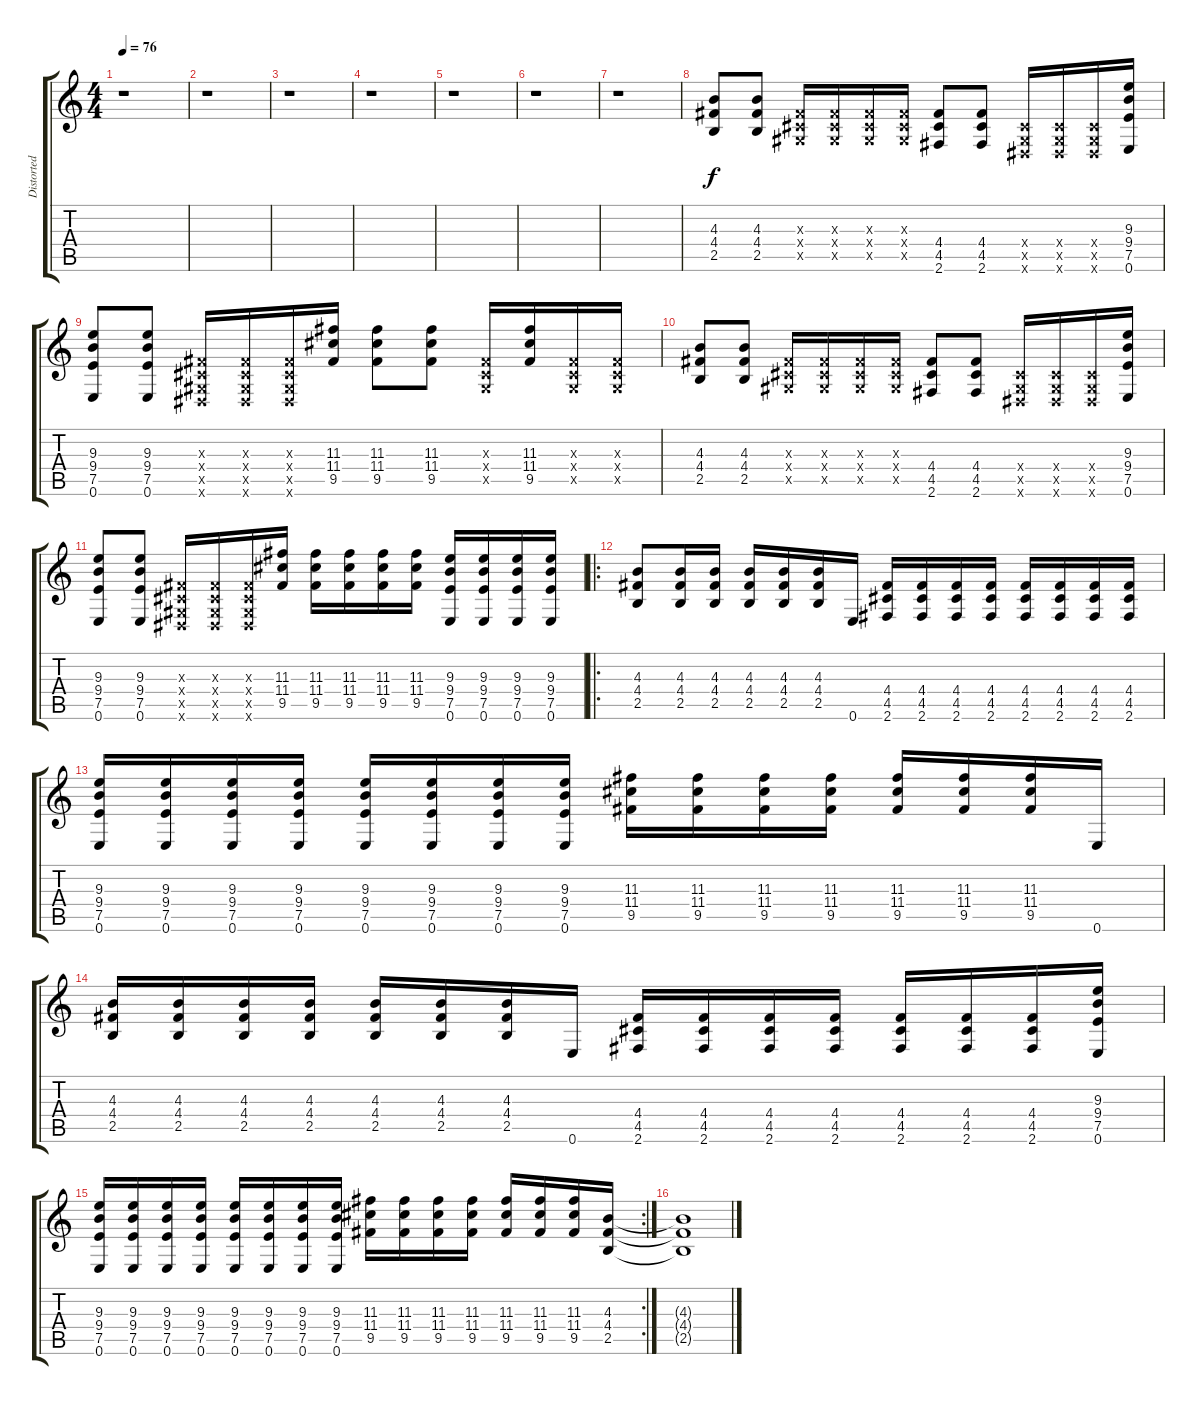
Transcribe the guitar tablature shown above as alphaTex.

\track ("Distorted Chorus Guitar" "Distorted ") {instrument distortionguitar}
\staff {score tabs}
\tuning (E4 B3 G3 D3 A2 E2) {hide}
\ts (4 4)
\tempo 76
\clef g2
\ks c
r.1{dy f} |
r.1 |
r.1 |
r.1 |
r.1 |
r.1 |
r.1 |
(4.3 4.4 2.5).8 (4.3 4.4 2.5).8 (-1.3{x} -1.4{x} -1.5{x}).16 (-1.3{x} -1.4{x} -1.5{x}).16 (-1.3{x} -1.4{x} -1.5{x}).16 (-1.3{x} -1.4{x} -1.5{x}).16 (4.4 4.5 2.6).8 (4.4 4.5 2.6).8 (-1.4{x} -1.5{x} -1.6{x}).16 (-1.4{x} -1.5{x} -1.6{x}).16 (-1.4{x} -1.5{x} -1.6{x}).16 (9.3 9.4 7.5 0.6).16 |
(9.3 9.4 7.5 0.6).8 (9.3 9.4 7.5 0.6).8 (-1.3{x} -1.4{x} -1.5{x} -1.6{x}).16 (-1.3{x} -1.4{x} -1.5{x} -1.6{x}).16 (-1.3{x} -1.4{x} -1.5{x} -1.6{x}).16 (11.3 11.4 9.5).16 (11.3 11.4 9.5).8 (11.3 11.4 9.5).8 (-1.3{x} -1.4{x} -1.5{x}).16 (11.3 11.4 9.5).16 (-1.3{x} -1.4{x} -1.5{x}).16 (-1.3{x} -1.4{x} -1.5{x}).16 |
(4.3 4.4 2.5).8 (4.3 4.4 2.5).8 (-1.3{x} -1.4{x} -1.5{x}).16 (-1.3{x} -1.4{x} -1.5{x}).16 (-1.3{x} -1.4{x} -1.5{x}).16 (-1.3{x} -1.4{x} -1.5{x}).16 (4.4 4.5 2.6).8 (4.4 4.5 2.6).8 (-1.4{x} -1.5{x} -1.6{x}).16 (-1.4{x} -1.5{x} -1.6{x}).16 (-1.4{x} -1.5{x} -1.6{x}).16 (9.3 9.4 7.5 0.6).16 |
(9.3 9.4 7.5 0.6).8 (9.3 9.4 7.5 0.6).8 (-1.3{x} -1.4{x} -1.5{x} -1.6{x}).16 (-1.3{x} -1.4{x} -1.5{x} -1.6{x}).16 (-1.3{x} -1.4{x} -1.5{x} -1.6{x}).16 (11.3 11.4 9.5).16 (11.3 11.4 9.5).16 (11.3 11.4 9.5).16 (11.3 11.4 9.5).16 (11.3 11.4 9.5).16 (9.3 9.4 7.5 0.6).16 (9.3 9.4 7.5 0.6).16 (9.3 9.4 7.5 0.6).16 (9.3 9.4 7.5 0.6).16 |
\ro
(4.3 4.4 2.5).8 (4.3 4.4 2.5).16 (4.3 4.4 2.5).16 (4.3 4.4 2.5).16 (4.3 4.4 2.5).16 (4.3 4.4 2.5).16 0.6.16 (4.4 4.5 2.6).16 (4.4 4.5 2.6).16 (4.4 4.5 2.6).16 (4.4 4.5 2.6).16 (4.4 4.5 2.6).16 (4.4 4.5 2.6).16 (4.4 4.5 2.6).16 (4.4 4.5 2.6).16 |
(9.3 9.4 7.5 0.6).16 (9.3 9.4 7.5 0.6).16 (9.3 9.4 7.5 0.6).16 (9.3 9.4 7.5 0.6).16 (9.3 9.4 7.5 0.6).16 (9.3 9.4 7.5 0.6).16 (9.3 9.4 7.5 0.6).16 (9.3 9.4 7.5 0.6).16 (11.3 11.4 9.5).16 (11.3 11.4 9.5).16 (11.3 11.4 9.5).16 (11.3 11.4 9.5).16 (11.3 11.4 9.5).16 (11.3 11.4 9.5).16 (11.3 11.4 9.5).16 0.6.16 |
(4.3 4.4 2.5).16 (4.3 4.4 2.5).16 (4.3 4.4 2.5).16 (4.3 4.4 2.5).16 (4.3 4.4 2.5).16 (4.3 4.4 2.5).16 (4.3 4.4 2.5).16 0.6.16 (4.4 4.5 2.6).16 (4.4 4.5 2.6).16 (4.4 4.5 2.6).16 (4.4 4.5 2.6).16 (4.4 4.5 2.6).16 (4.4 4.5 2.6).16 (4.4 4.5 2.6).16 (9.3 9.4 7.5 0.6).16 |
\rc 2
(9.3 9.4 7.5 0.6).16 (9.3 9.4 7.5 0.6).16 (9.3 9.4 7.5 0.6).16 (9.3 9.4 7.5 0.6).16 (9.3 9.4 7.5 0.6).16 (9.3 9.4 7.5 0.6).16 (9.3 9.4 7.5 0.6).16 (9.3 9.4 7.5 0.6).16 (11.3 11.4 9.5).16 (11.3 11.4 9.5).16 (11.3 11.4 9.5).16 (11.3 11.4 9.5).16 (11.3 11.4 9.5).16 (11.3 11.4 9.5).16 (11.3 11.4 9.5).16 (4.3 4.4 2.5).16 |
(4.3{t} 4.4{t} 2.5{t}).1
